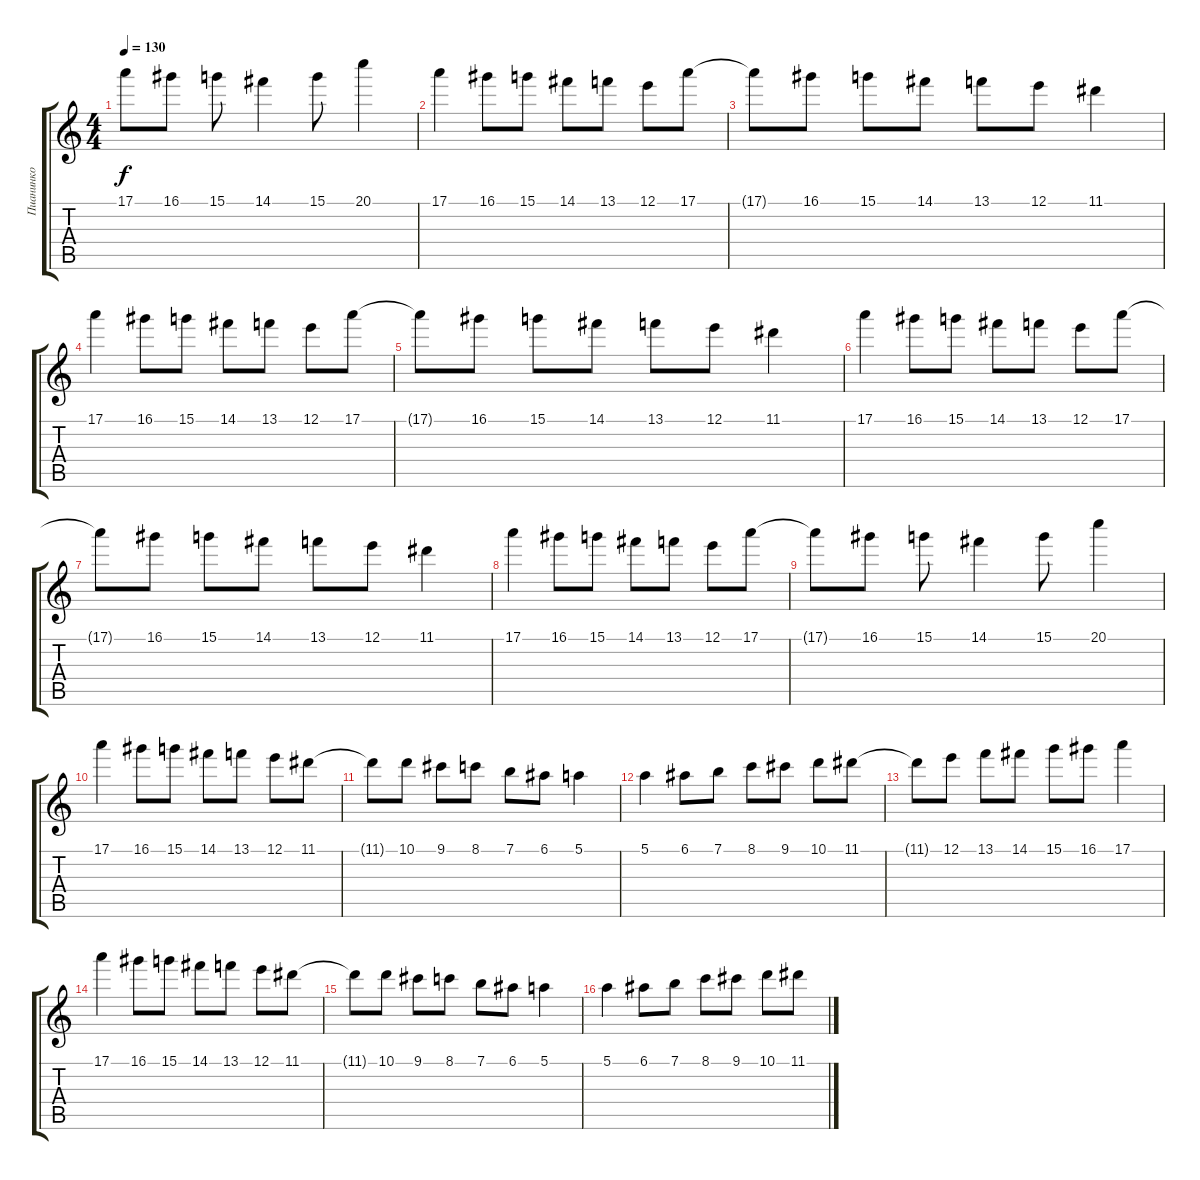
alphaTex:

\track ("Пианинко" "Пианинко") {instrument acousticguitarnylon}
\staff {score tabs}
\tuning (E4 B3 G3 D3 A2 E2) {hide}
\ts (4 4)
\tempo 130
\clef g2
\ks c
17.1{t}.8{dy f} 16.1.8 15.1.8 14.1.4 15.1.8 20.1.4 |
17.1.4 16.1.8 15.1.8 14.1.8 13.1.8 12.1.8 17.1.8 |
17.1{t}.8 16.1.8 15.1.8 14.1.8 13.1.8 12.1.8 11.1.4 |
17.1.4 16.1.8 15.1.8 14.1.8 13.1.8 12.1.8 17.1.8 |
17.1{t}.8 16.1.8 15.1.8 14.1.8 13.1.8 12.1.8 11.1.4 |
17.1.4 16.1.8 15.1.8 14.1.8 13.1.8 12.1.8 17.1.8 |
17.1{t}.8 16.1.8 15.1.8 14.1.8 13.1.8 12.1.8 11.1.4 |
17.1.4 16.1.8 15.1.8 14.1.8 13.1.8 12.1.8 17.1.8 |
17.1{t}.8 16.1.8 15.1.8 14.1.4 15.1.8 20.1.4 |
17.1.4 16.1.8 15.1.8 14.1.8 13.1.8 12.1.8 11.1.8 |
11.1{t}.8 10.1.8 9.1.8 8.1.8 7.1.8 6.1.8 5.1.4 |
5.1.4 6.1.8 7.1.8 8.1.8 9.1.8 10.1.8 11.1.8 |
11.1{t}.8 12.1.8 13.1.8 14.1.8 15.1.8 16.1.8 17.1.4 |
17.1.4 16.1.8 15.1.8 14.1.8 13.1.8 12.1.8 11.1.8 |
11.1{t}.8 10.1.8 9.1.8 8.1.8 7.1.8 6.1.8 5.1.4 |
5.1.4 6.1.8 7.1.8 8.1.8 9.1.8 10.1.8 11.1.8
